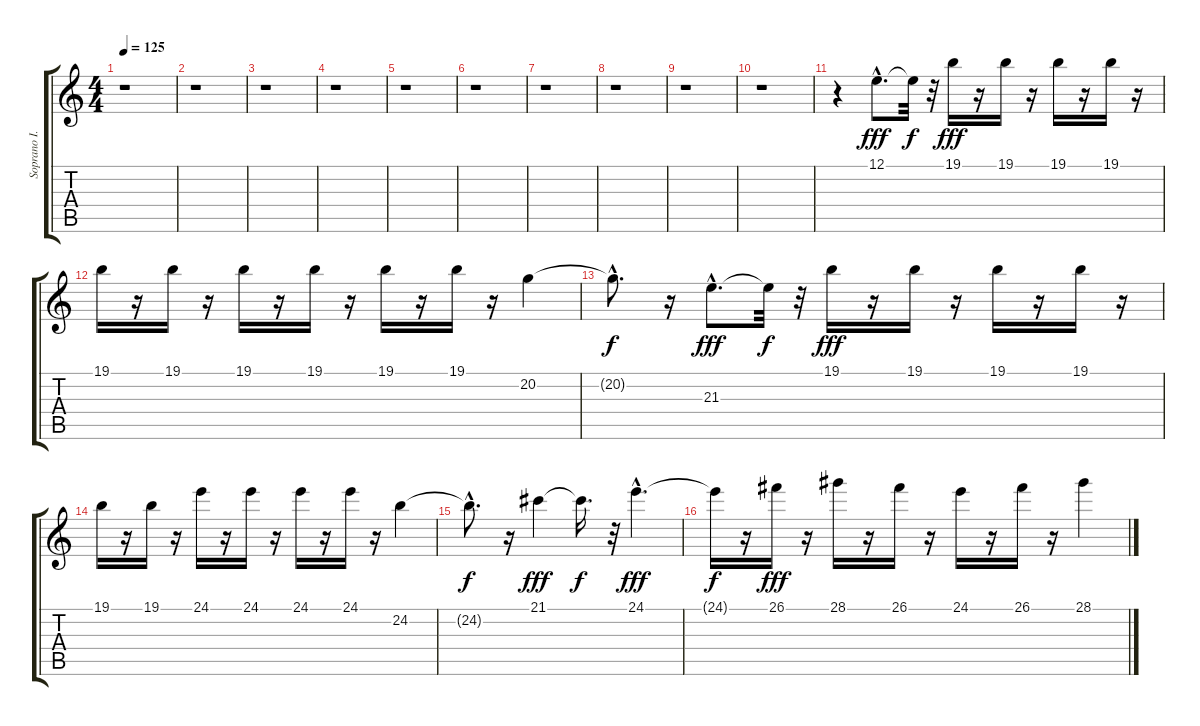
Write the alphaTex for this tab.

\track ("Soprano I." "Soprano I.") {instrument synthvoice}
\staff {score tabs}
\tuning (E4 B3 G3 D3 A2 E2) {hide}
\ts (4 4)
\tempo 125
\clef g2
\ks c
r.1{dy f} |
r.1 |
r.1 |
r.1 |
r.1 |
r.1 |
r.1 |
r.1 |
r.1 |
r.1 |
r.4 12.1{hac}.8{d dy fff} 12.1{t}.32{dy f} r.32 19.1.16{dy fff} r.16 19.1.16 r.16 19.1.16 r.16 19.1.16 r.16 |
19.1.16 r.16 19.1.16 r.16 19.1.16 r.16 19.1.16 r.16 19.1.16 r.16 19.1.16 r.16 20.2.4 |
20.2{hac t}.8{d dy f} r.16 21.3{hac}.8{d dy fff} 21.3{t}.32{dy f} r.32 19.1.16{dy fff} r.16 19.1.16 r.16 19.1.16 r.16 19.1.16 r.16 |
19.1.16 r.16 19.1.16 r.16 24.1.16 r.16 24.1.16 r.16 24.1.16 r.16 24.1.16 r.16 24.2.4 |
24.2{hac t}.8{d dy f} r.16 21.1.4{dy fff} 21.1{t}.16{d dy f} r.32 24.1{hac}.4{d dy fff} |
24.1{t}.16{dy f} r.16 26.1.16{dy fff} r.16 28.1.16 r.16 26.1.16 r.16 24.1.16 r.16 26.1.16 r.16 28.1.4
